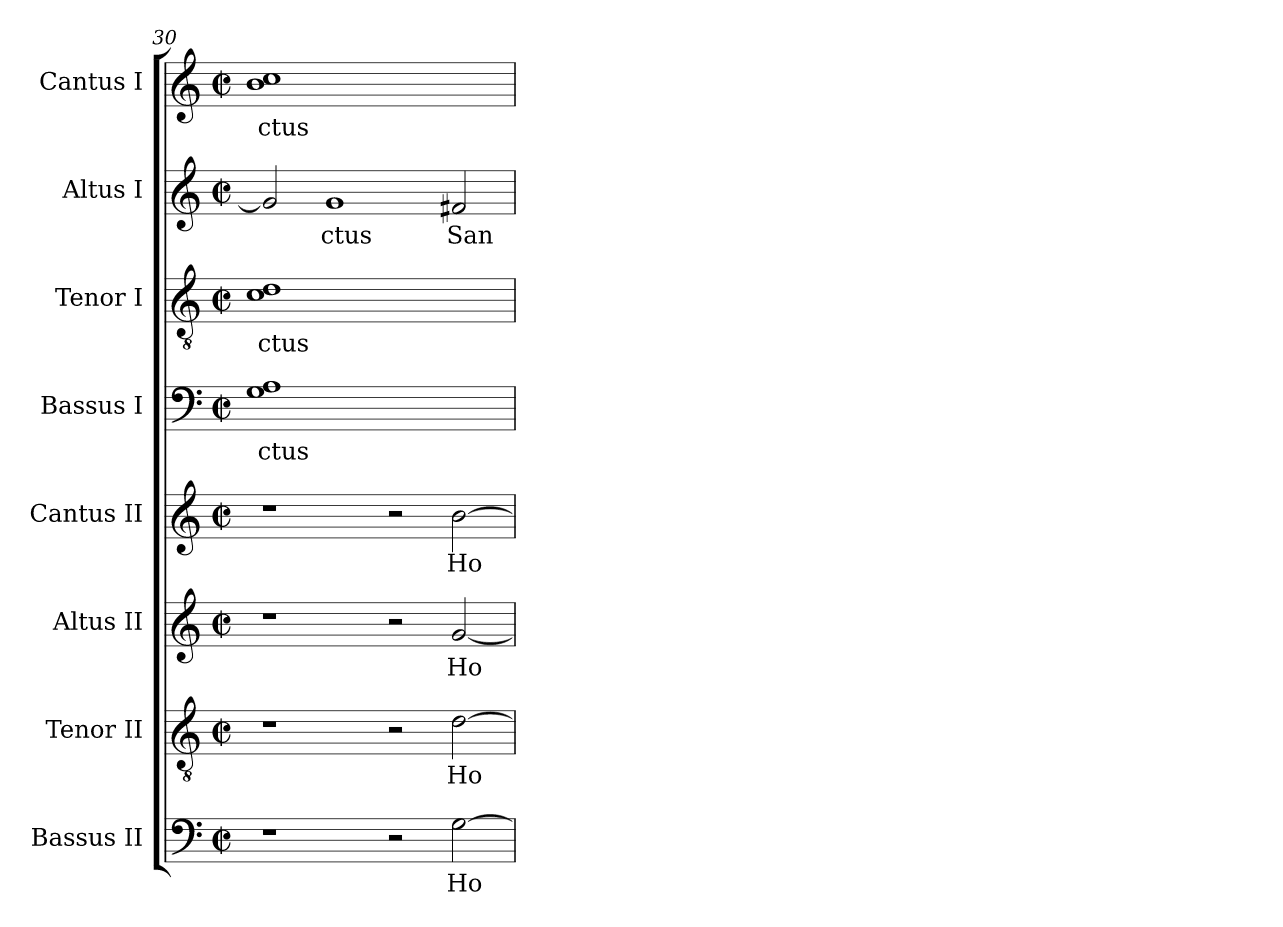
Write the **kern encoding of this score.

**kern	**text	**kern	**text	**kern	**text	**kern	**text	**kern	**text	**kern	**text	**kern	**text	**kern	**text
*part8	*part8	*part7	*part7	*part6	*part6	*part5	*part5	*part4	*part4	*part3	*part3	*part2	*part2	*part1	*part1
*staff8	*staff8	*staff7	*staff7	*staff6	*staff6	*staff5	*staff5	*staff4	*staff4	*staff3	*staff3	*staff2	*staff2	*staff1	*staff1
*I"Bassus II	*	*I"Tenor II	*	*I"Altus II	*	*I"Cantus II	*	*I"Bassus I	*	*I"Tenor I	*	*I"Altus I	*	*I"Cantus I	*
!!LO:LB:g=z
*clefF4	*	*clefGv2	*	*clefG2	*	*clefG2	*	*clefF4	*	*clefGv2	*	*clefG2	*	*clefG2	*
*M2/2	*	*M2/2	*	*M2/2	*	*M2/2	*	*M2/2	*	*M2/2	*	*M2/2	*	*M2/2	*
*met(c|)	*	*met(c|)	*	*met(c|)	*	*met(c|)	*	*met(c|)	*	*met(c|)	*	*met(c|)	*	*met(c|)	*
=30	=30	=30	=30	=30	=30	=30	=30	=30	=30	=30	=30	=30	=30	=30	=30
!	!	!	!	!	!	!	!	!	!LO:LY:b:cj	!	!LO:LY:b:cj	!	!	!	!LO:LY:b:cj
1r	.	1r	.	1r	.	1r	.	1A 1G	ctus	1c 1d	ctus	2g/]	.	1cc 1b	-ctus
!	!	!	!	!	!	!	!	!	!	!	!	!	!LO:LY:b:cj	!	!
.	.	.	.	.	.	.	.	.	.	.	.	1g	ctus	.	.
2r	.	2r	.	2r	.	2r	.	1ryy	.	1ryy	.	.	.	1ryy	.
!	!LO:LY:b	!	!LO:LY:b	!	!LO:LY:b	!	!LO:LY:b	!	!	!	!	!	!LO:LY:b:cj	!	!
[>2G\	Ho-	[>2d\	Ho	[<2g/	Ho	[>2b\	Ho	.	.	.	.	2f#X/	San	.	.
=	=	=	=	=	=	=	=	=	=	=	=	=	=	=	=
*-	*-	*-	*-	*-	*-	*-	*-	*-	*-	*-	*-	*-	*-	*-	*-
